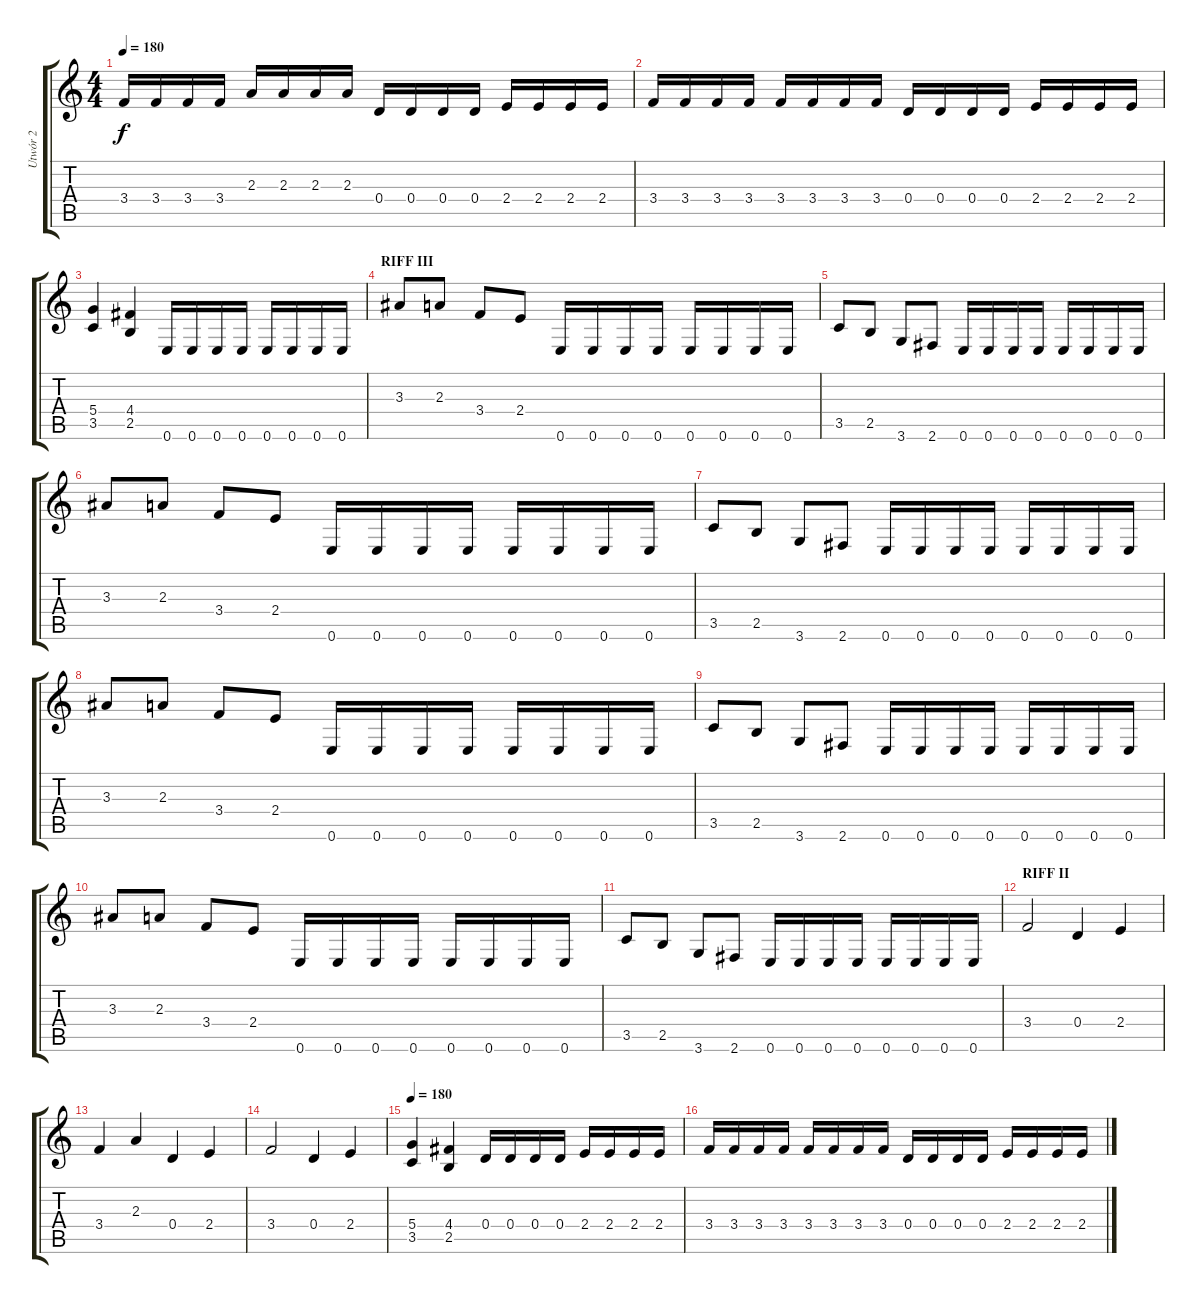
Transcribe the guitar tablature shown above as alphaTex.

\track ("Utwór 2" "Utwór 2") {instrument distortionguitar}
\staff {score tabs}
\tuning (E4 B3 G3 D3 A2 E2) {hide}
\ts (4 4)
\tempo 180
\clef g2
\ks c
3.4.16{dy f} 3.4.16 3.4.16 3.4.16 2.3.16 2.3.16 2.3.16 2.3.16 0.4.16 0.4.16 0.4.16 0.4.16 2.4.16 2.4.16 2.4.16 2.4.16 |
3.4.16 3.4.16 3.4.16 3.4.16 3.4.16 3.4.16 3.4.16 3.4.16 0.4.16 0.4.16 0.4.16 0.4.16 2.4.16 2.4.16 2.4.16 2.4.16 |
(5.4 3.5).4 (4.4 2.5).4 0.6.16 0.6.16 0.6.16 0.6.16 0.6.16 0.6.16 0.6.16 0.6.16 |
\section ("" "RIFF III")
3.3.8 2.3.8 3.4.8 2.4.8 0.6.16 0.6.16 0.6.16 0.6.16 0.6.16 0.6.16 0.6.16 0.6.16 |
3.5.8 2.5.8 3.6.8 2.6.8 0.6.16 0.6.16 0.6.16 0.6.16 0.6.16 0.6.16 0.6.16 0.6.16 |
3.3.8 2.3.8 3.4.8 2.4.8 0.6.16 0.6.16 0.6.16 0.6.16 0.6.16 0.6.16 0.6.16 0.6.16 |
3.5.8 2.5.8 3.6.8 2.6.8 0.6.16 0.6.16 0.6.16 0.6.16 0.6.16 0.6.16 0.6.16 0.6.16 |
3.3.8 2.3.8 3.4.8 2.4.8 0.6.16 0.6.16 0.6.16 0.6.16 0.6.16 0.6.16 0.6.16 0.6.16 |
3.5.8 2.5.8 3.6.8 2.6.8 0.6.16 0.6.16 0.6.16 0.6.16 0.6.16 0.6.16 0.6.16 0.6.16 |
3.3.8 2.3.8 3.4.8 2.4.8 0.6.16 0.6.16 0.6.16 0.6.16 0.6.16 0.6.16 0.6.16 0.6.16 |
3.5.8 2.5.8 3.6.8 2.6.8 0.6.16 0.6.16 0.6.16 0.6.16 0.6.16 0.6.16 0.6.16 0.6.16 |
\section ("" "RIFF II")
3.4.2 0.4.4 2.4.4 |
3.4.4 2.3.4 0.4.4 2.4.4 |
3.4.2 0.4.4 2.4.4 |
\tempo 180
(5.4 3.5).4 (4.4 2.5).4 0.4.16 0.4.16 0.4.16 0.4.16 2.4.16 2.4.16 2.4.16 2.4.16 |
3.4.16 3.4.16 3.4.16 3.4.16 3.4.16 3.4.16 3.4.16 3.4.16 0.4.16 0.4.16 0.4.16 0.4.16 2.4.16 2.4.16 2.4.16 2.4.16
